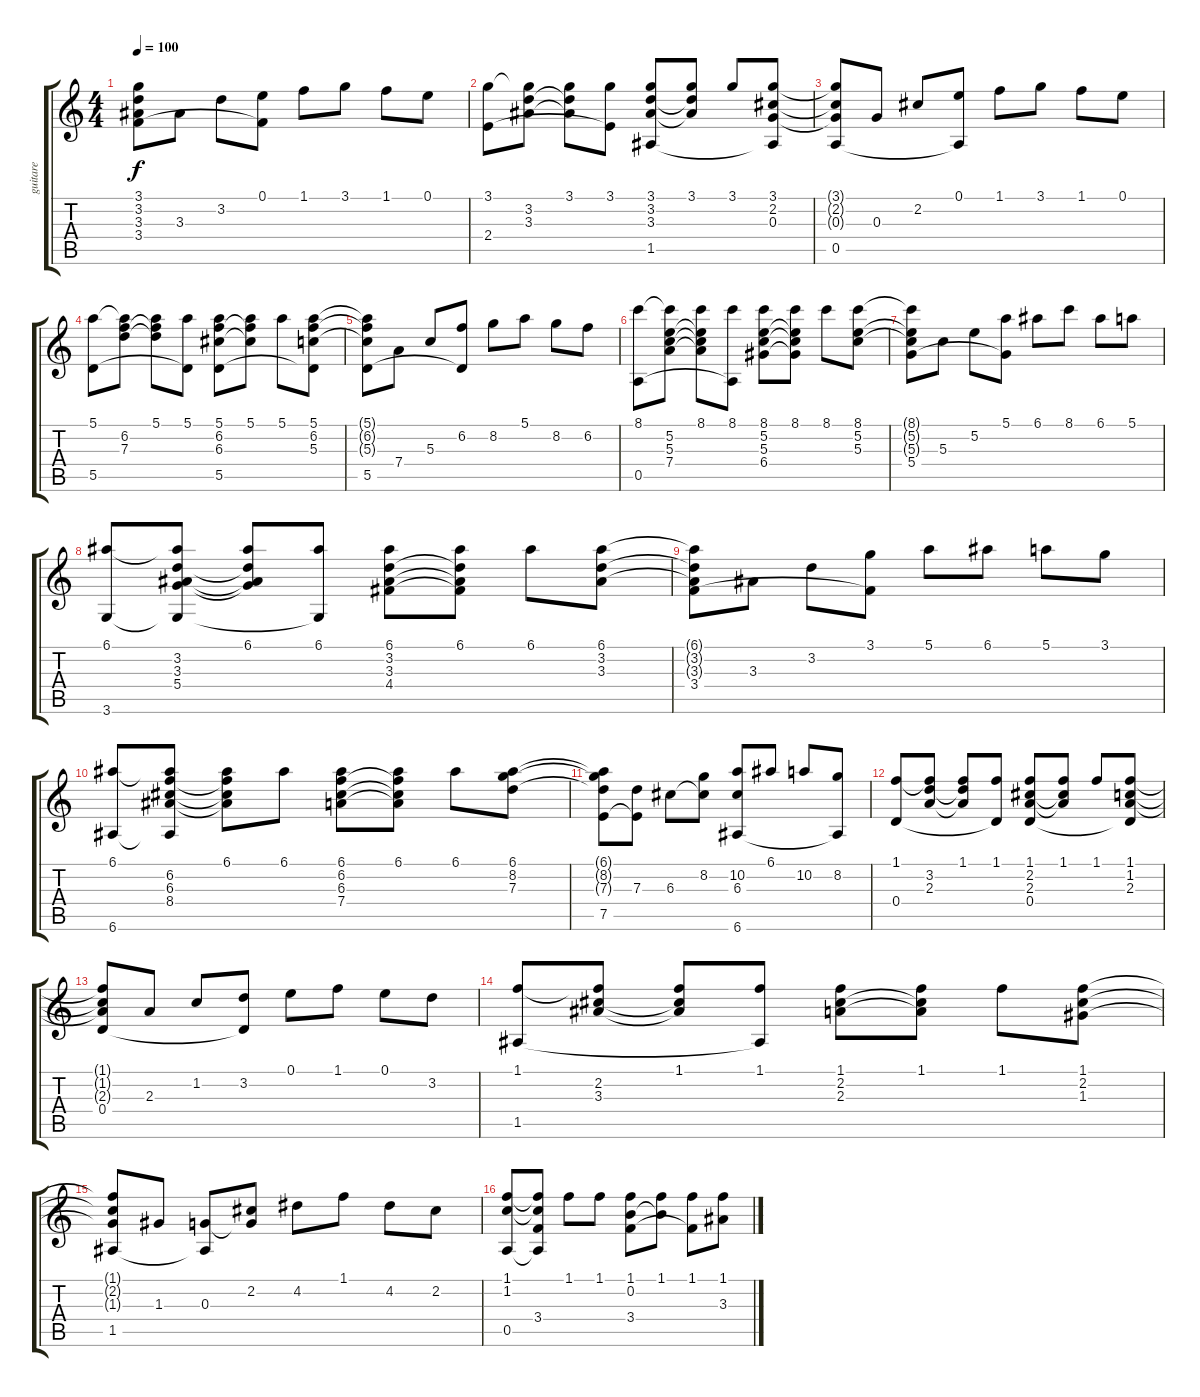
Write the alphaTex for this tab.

\track ("guitare" "guitare") {instrument acousticguitarnylon}
\staff {score tabs}
\tuning (E4 B3 G3 D3 A2 E2) {hide}
\ts (4 4)
\tempo 100
\clef g2
\ks c
(3.1{t} 3.2{t} 3.3{t} 3.4).8{dy f} 3.3.8 3.2.8 (0.1 3.4{t}).8 1.1.8 3.1.8 1.1.8 0.1.8 |
(3.1 2.4).8 (3.1{t} 3.2 3.3).8 (3.1 3.2{t} 3.3{t}).8 (3.1 2.4{t}).8 (3.1 3.2 3.3 1.5).8 (3.1 3.2{t} 3.3{t}).8 3.1.8 (3.1 2.2 0.3 1.5{t}).8 |
(3.1{t} 2.2{t} 0.3{t} 0.5).8 0.3.8 2.2.8 (0.1 0.5{t}).8 1.1.8 3.1.8 1.1.8 0.1.8 |
(5.1 5.5).8 (5.1{t} 6.2 7.3).8 (5.1 6.2{t} 7.3{t}).8 (5.1 5.5{t}).8 (5.1 6.2 6.3 5.5).8 (5.1 6.2{t} 6.3{t}).8 5.1.8 (5.1 6.2 5.3 5.5{t}).8 |
(5.1{t} 6.2{t} 5.3{t} 5.5).8 7.4.8 5.3.8 (6.2 5.5{t}).8 8.2.8 5.1.8 8.2.8 6.2.8 |
(8.1 0.5).8 (8.1{t} 5.2 5.3 7.4).8 (8.1 5.2{t} 5.3{t} 7.4{t}).8 (8.1 0.5{t}).8 (8.1 5.2 5.3 6.4).8 (8.1 5.2{t} 5.3{t} 6.4{t}).8 8.1.8 (8.1 5.2 5.3).8 |
(8.1{t} 5.2{t} 5.3{t} 5.4).8 5.3.8 5.2.8 (5.1 5.4{t}).8 6.1.8 8.1.8 6.1.8 5.1.8 |
(6.1 3.6).8 (6.1{t} 3.2 3.3 5.4 3.6{t}).8 (6.1 3.2{t} 3.3{t} 5.4{t}).8 (6.1 3.6{t}).8 (6.1 3.2 3.3 4.4).8 (6.1 3.2{t} 3.3{t} 4.4{t}).8 6.1.8 (6.1 3.2 3.3).8 |
(6.1{t} 3.2{t} 3.3{t} 3.4).8 3.3.8 3.2.8 (3.1 3.4{t}).8 5.1.8 6.1.8 5.1.8 3.1.8 |
(6.1 6.6).8 (6.1{t} 6.2 6.3 8.4 6.6{t}).8 (6.1 6.2{t} 6.3{t} 8.4{t}).8 6.1.8 (6.1 6.2 6.3 7.4).8 (6.1 6.2{t} 6.3{t} 7.4{t}).8 6.1.8 (6.1 8.2 7.3).8 |
(6.1{t} 8.2{t} 7.3{t} 7.5).8 (7.3 7.5{t}).8 6.3.8 (8.2 6.3{t}).8 (10.2 6.3 6.6).8 6.1.8 10.2.8 (8.2 6.6{t}).8 |
(1.1 0.4).8 (1.1{t} 3.2 2.3).8 (1.1 3.2{t} 2.3{t}).8 (1.1 0.4{t}).8 (1.1 2.2 2.3 0.4).8 (1.1 2.2{t} 2.3{t}).8 1.1.8 (1.1 1.2 2.3 0.4{t}).8 |
(1.1{t} 1.2{t} 2.3{t} 0.4).8 2.3.8 1.2.8 (3.2 0.4{t}).8 0.1.8 1.1.8 0.1.8 3.2.8 |
(1.1 1.5).8 (1.1{t} 2.2 3.3).8 (1.1 2.2{t} 3.3{t}).8 (1.1 1.5{t}).8 (1.1 2.2 2.3).8 (1.1 2.2{t} 2.3{t}).8 1.1.8 (1.1 2.2 1.3).8 |
(1.1{t} 2.2{t} 1.3{t} 1.5).8 1.3.8 (0.3 1.5{t}).8 (2.2 0.3{t}).8 4.2.8 1.1.8 4.2.8 2.2.8 |
(1.1 1.2 0.5).8 (1.1{t} 1.2{t} 3.4 0.5{t}).8 1.1.8 1.1.8 (1.1 0.2 3.4).8 (1.1 0.2{t}).8 (1.1 3.4{t}).8 (1.1 3.3).8
